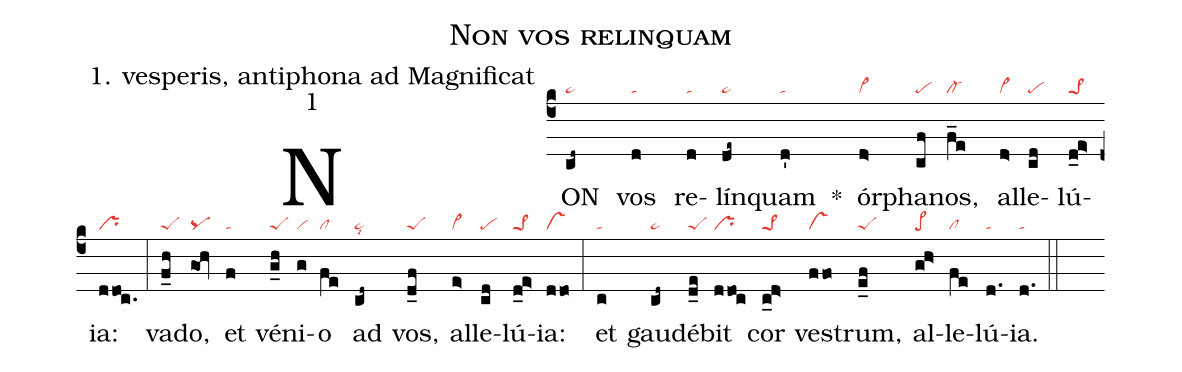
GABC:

name: Non vos relinquam;
office-part: 1. vesperis, antiphona ad Magnificat;
mode: 1;
nabc-lines: 1;
%%
(c4)
NON(cd~|ta>) vos(d|ta) re(d|ta)lín(de~|ta>)quam(d'|ta) *()
ór(d>|vi>)pha(cf|pe)nos,(f_e|cl-) al(d>|vi>)le(cd|pe)lú(d_e>|pe>1)ia:(d/doc.|pr) (:)
va(f_h|peS)do,(gOh|pq) et(f|ta) vé(g_h|peS)ni(g|vi)o(fe|cl) ad(cd~|ta>lsi8) vos,(d_f|peS) al(e>|vi>)le(cd|pe)lú(d_e>|pe>1)ia:(ddo|vs) (:)
et(c|ta) gau(cd~|ta>)dé(d_e|peS)bit(d/doc|pr) cor(c_d>|pe>1) ves(ffo|vs)trum,(e_f|peS) al(gh>|pe>)le(fe|cl)lú(d.|ta)ia.(d.|ta) (::)
